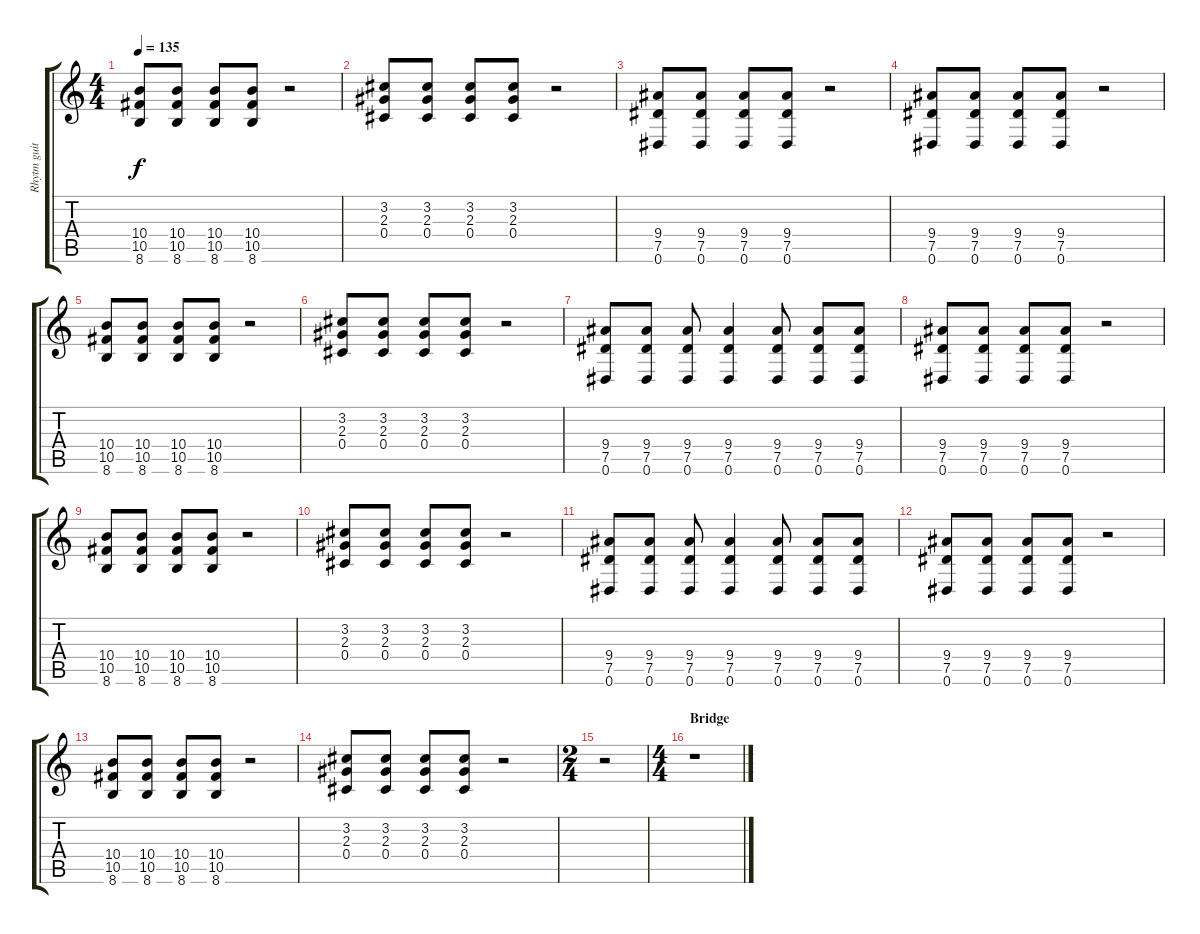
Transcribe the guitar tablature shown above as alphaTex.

\track ("Rhytm guitar" "Rhytm guit") {instrument distortionguitar}
\staff {score tabs}
\tuning (Eb4 Bb3 Gb3 Db3 Ab2 Eb2) {hide}
\ts (4 4)
\tempo 135
\clef g2
\ks c
(10.4 10.5 8.6).8{dy f} (10.4 10.5 8.6).8 (10.4 10.5 8.6).8 (10.4 10.5 8.6).8 r.2 |
(3.2 2.3 0.4).8 (3.2 2.3 0.4).8 (3.2 2.3 0.4).8 (3.2 2.3 0.4).8 r.2 |
(9.4 7.5 0.6).8 (9.4 7.5 0.6).8 (9.4 7.5 0.6).8 (9.4 7.5 0.6).8 r.2 |
(9.4 7.5 0.6).8 (9.4 7.5 0.6).8 (9.4 7.5 0.6).8 (9.4 7.5 0.6).8 r.2 |
(10.4 10.5 8.6).8 (10.4 10.5 8.6).8 (10.4 10.5 8.6).8 (10.4 10.5 8.6).8 r.2 |
(3.2 2.3 0.4).8 (3.2 2.3 0.4).8 (3.2 2.3 0.4).8 (3.2 2.3 0.4).8 r.2 |
(9.4 7.5 0.6).8 (9.4 7.5 0.6).8 (9.4 7.5 0.6).8 (9.4 7.5 0.6).4 (9.4 7.5 0.6).8 (9.4 7.5 0.6).8 (9.4 7.5 0.6).8 |
(9.4 7.5 0.6).8 (9.4 7.5 0.6).8 (9.4 7.5 0.6).8 (9.4 7.5 0.6).8 r.2 |
(10.4 10.5 8.6).8 (10.4 10.5 8.6).8 (10.4 10.5 8.6).8 (10.4 10.5 8.6).8 r.2 |
(3.2 2.3 0.4).8 (3.2 2.3 0.4).8 (3.2 2.3 0.4).8 (3.2 2.3 0.4).8 r.2 |
(9.4 7.5 0.6).8 (9.4 7.5 0.6).8 (9.4 7.5 0.6).8 (9.4 7.5 0.6).4 (9.4 7.5 0.6).8 (9.4 7.5 0.6).8 (9.4 7.5 0.6).8 |
(9.4 7.5 0.6).8 (9.4 7.5 0.6).8 (9.4 7.5 0.6).8 (9.4 7.5 0.6).8 r.2 |
(10.4 10.5 8.6).8 (10.4 10.5 8.6).8 (10.4 10.5 8.6).8 (10.4 10.5 8.6).8 r.2 |
(3.2 2.3 0.4).8 (3.2 2.3 0.4).8 (3.2 2.3 0.4).8 (3.2 2.3 0.4).8 r.2 |
\ts (2 4)
r.2 |
\ts (4 4)
\section ("" "Bridge")
r.1
